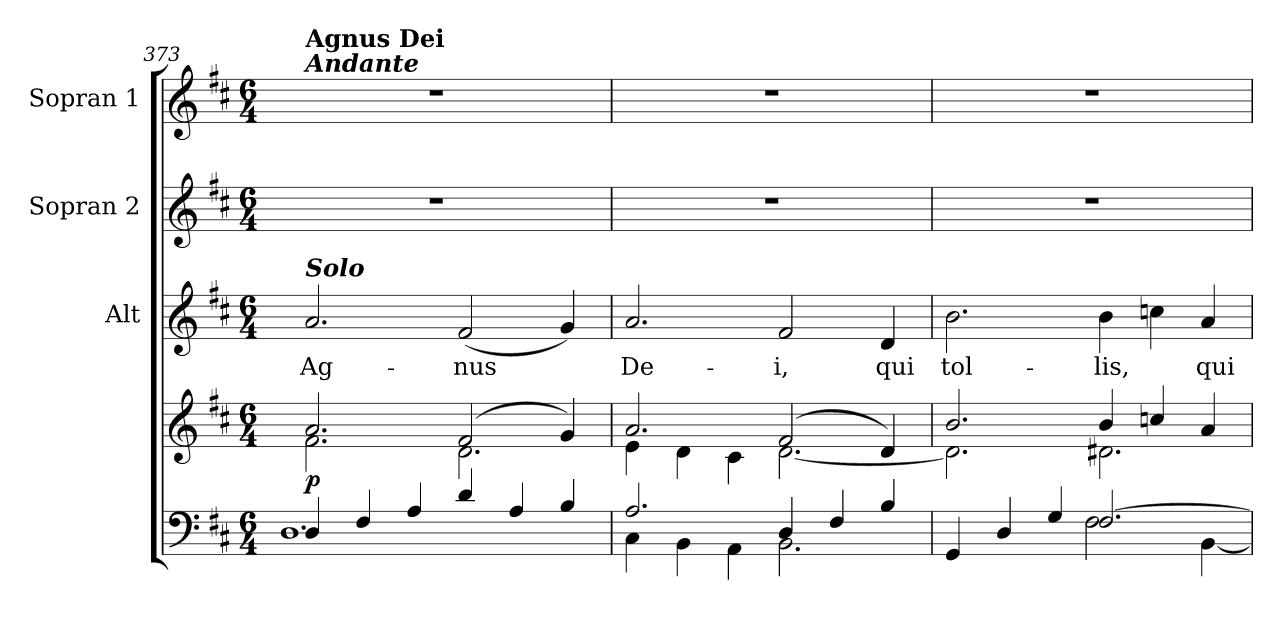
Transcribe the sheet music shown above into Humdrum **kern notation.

**kern	**kern	**dynam	**kern	**text	**kern	**kern
*part4	*part4	*part4	*part3	*part3	*part2	*part1
*staff5	*staff4	*staff4/5	*staff3	*staff3	*staff2	*staff1
*	*	*	*I"Alt	*	*I"Sopran 2	*I"Sopran 1
*	*	*	*I'A.	*	*I'S. 2	*I'S. 1
!!LO:PB:g=z
*clefF4	*clefG2	*	*clefG2	*	*clefG2	*clefG2
*k[f#c#]	*k[f#c#]	*	*k[f#c#]	*	*k[f#c#]	*k[f#c#]
*D:	*D:	*	*D:	*	*D:	*D:
*M6/4	*M6/4	*	*M6/4	*	*M6/4	*M6/4
=373	=373	=373	=373	=373	=373	=373
*^	*^	*	*	*	*	*
!	!	!	!	!	!	!	!	!LO:TX:a:Bi:t=Andante
!	!	!	!	!	!	!	!	!LO:TX:a:B:t=Agnus Dei
!	!	!	!	!	!LO:TX:a:Bi:t=Solo	!	!	!
!	!	!	!	!LO:DY:b	!	!LO:LY:b	!	!
4D/	1.D	2.a/	2.f#\	p	2.a/	Ag-	1.r	1.r
4F#/	.	.	.	.	.	.	.	.
4A/	.	.	.	.	.	.	.	.
!	!	!	!	!	!	!LO:LY:b	!	!
4d/	.	(2f#/	2.d\	.	(<2f#/	-nus	.	.
4A/	.	.	.	.	.	.	.	.
4B/	.	4g/)	.	.	4g/)	.	.	.
=374	=374	=374	=374	=374	=374	=374	=374	=374
!	!	!	!	!	!	!LO:LY:b	!	!
2.A/	4C#\	2.a/	4e\	.	2.a/	De-	1.r	1.r
.	4BB\	.	4d\	.	.	.	.	.
.	4AA\	.	4c#\	.	.	.	.	.
!	!	!	!	!	!	!LO:LY:b	!	!
4D/	2.BB\	(2f#/	[<2.d\	.	2f#/	-i,	.	.
4F#/	.	.	.	.	.	.	.	.
!	!	!	!	!	!	!LO:LY:b	!	!
4B/	.	4d/)	.	.	4d/	qui	.	.
=375	=375	=375	=375	=375	=375	=375	=375	=375
!	!	!	!	!	!	!LO:LY:b	!	!
4GG/	2.ryy	2.b/	2.d\]	.	2.b\	tol-	1.r	1.r
4D/	.	.	.	.	.	.	.	.
4G/	.	.	.	.	.	.	.	.
!	!	!	!	!	!	!LO:LY:b	!	!
[>2.F#/	2F#\	4b/	2.d#X\	.	4b\	-lis,	.	.
.	.	4ccn/	.	.	4ccn\	.	.	.
!	!	!	!	!	!	!LO:LY:b	!	!
.	[<4BB\	4a/	.	.	4a/	qui	.	.
*v	*v	*	*	*	*	*	*	*
*	*v	*v	*	*	*	*	*
=	=	=	=	=	=	=
*-	*-	*-	*-	*-	*-	*-
